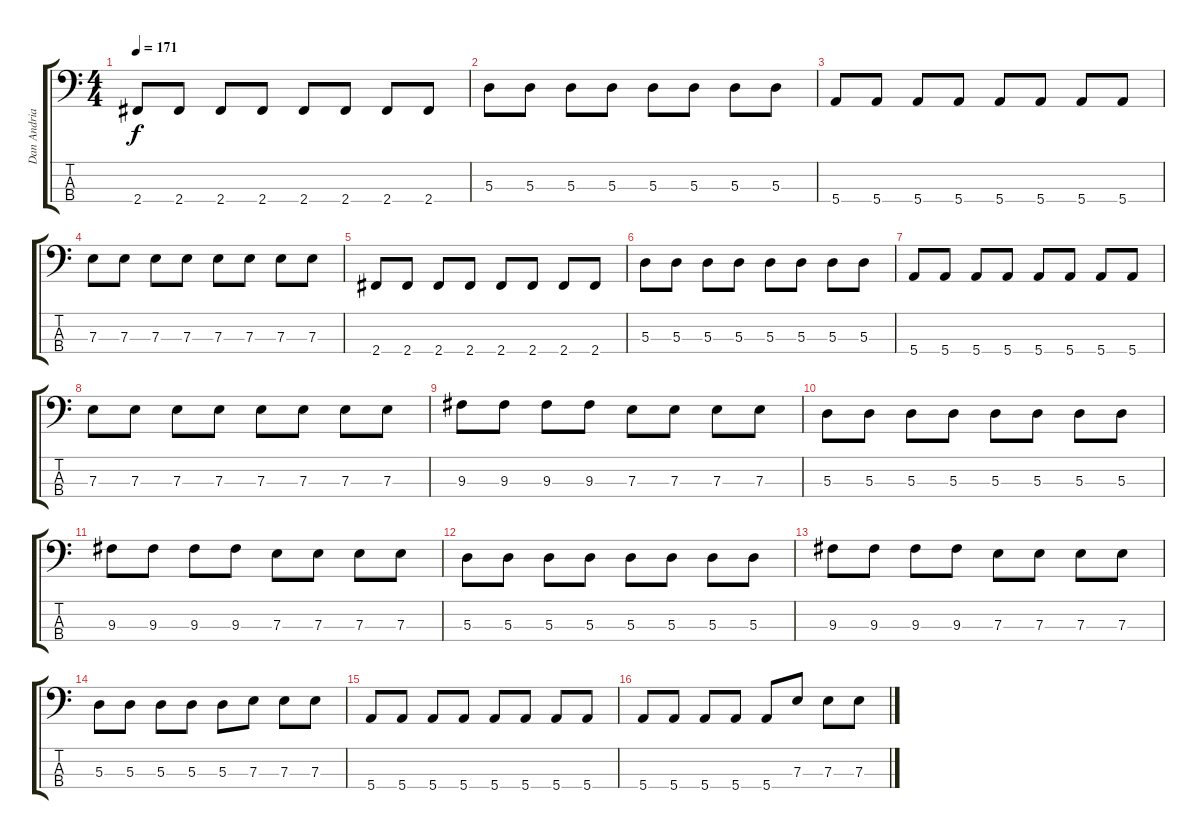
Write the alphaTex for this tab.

\track ("Dan Andriano" "Dan Andria") {instrument electricbasspick}
\staff {score tabs}
\tuning (G2 D2 A1 E1) {hide}
\ts (4 4)
\tempo 171
\clef f4
\ks c
2.4.8{dy f} 2.4.8 2.4.8 2.4.8 2.4.8 2.4.8 2.4.8 2.4.8 |
5.3.8 5.3.8 5.3.8 5.3.8 5.3.8 5.3.8 5.3.8 5.3.8 |
5.4.8 5.4.8 5.4.8 5.4.8 5.4.8 5.4.8 5.4.8 5.4.8 |
7.3.8 7.3.8 7.3.8 7.3.8 7.3.8 7.3.8 7.3.8 7.3.8 |
2.4.8 2.4.8 2.4.8 2.4.8 2.4.8 2.4.8 2.4.8 2.4.8 |
5.3.8 5.3.8 5.3.8 5.3.8 5.3.8 5.3.8 5.3.8 5.3.8 |
5.4.8 5.4.8 5.4.8 5.4.8 5.4.8 5.4.8 5.4.8 5.4.8 |
7.3.8 7.3.8 7.3.8 7.3.8 7.3.8 7.3.8 7.3.8 7.3.8 |
9.3.8 9.3.8 9.3.8 9.3.8 7.3.8 7.3.8 7.3.8 7.3.8 |
5.3.8 5.3.8 5.3.8 5.3.8 5.3.8 5.3.8 5.3.8 5.3.8 |
9.3.8 9.3.8 9.3.8 9.3.8 7.3.8 7.3.8 7.3.8 7.3.8 |
5.3.8 5.3.8 5.3.8 5.3.8 5.3.8 5.3.8 5.3.8 5.3.8 |
9.3.8 9.3.8 9.3.8 9.3.8 7.3.8 7.3.8 7.3.8 7.3.8 |
5.3.8 5.3.8 5.3.8 5.3.8 5.3.8 7.3.8 7.3.8 7.3.8 |
5.4.8 5.4.8 5.4.8 5.4.8 5.4.8 5.4.8 5.4.8 5.4.8 |
5.4.8 5.4.8 5.4.8 5.4.8 5.4.8 7.3.8 7.3.8 7.3.8
